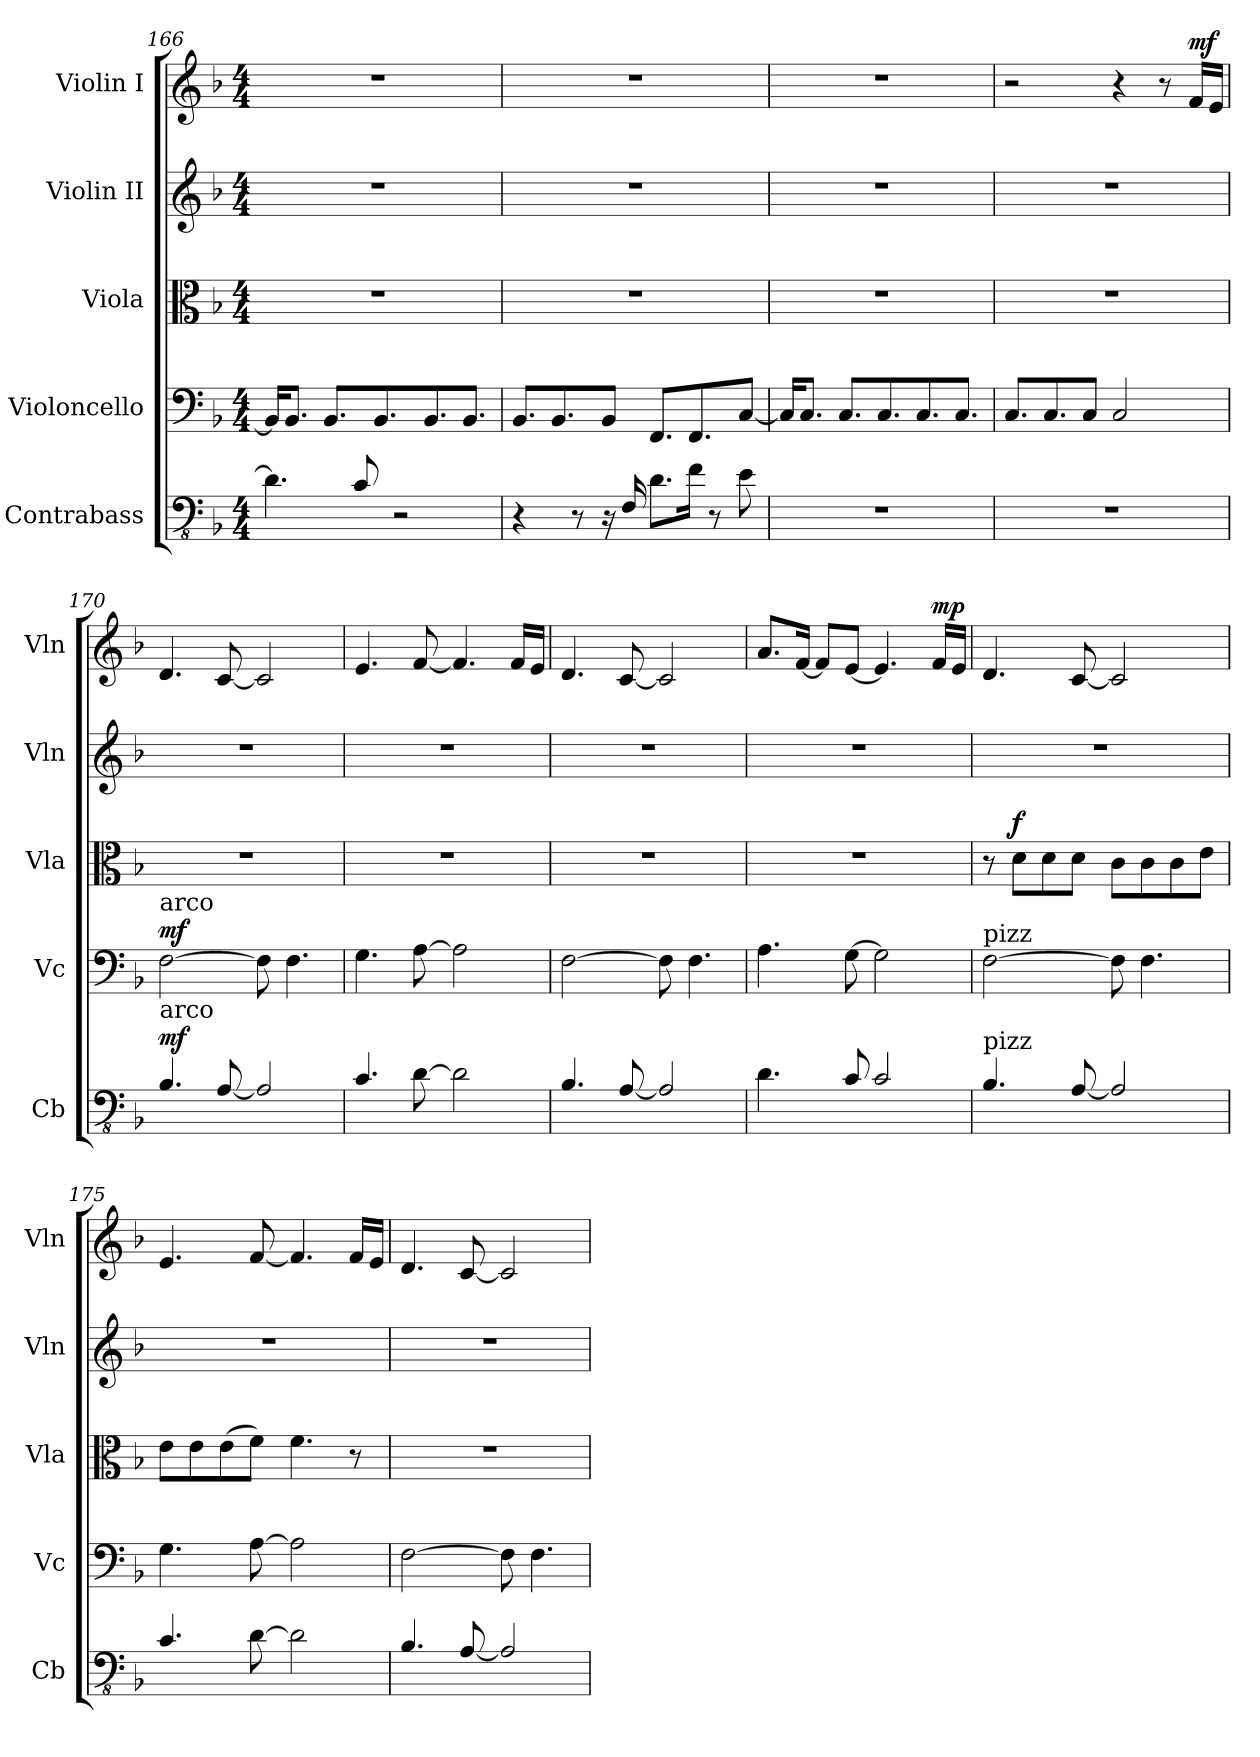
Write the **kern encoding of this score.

**kern	**dynam	**kern	**dynam	**kern	**dynam	**kern	**kern	**dynam
*part5	*part5	*part4	*part4	*part3	*part3	*part2	*part1	*part1
*staff5	*staff5	*staff4	*staff4	*staff3	*staff3	*staff2	*staff1	*staff1
*I"Contrabass	*	*I"Violoncello	*	*I"Viola	*	*I"Violin II	*I"Violin I	*
*I'Cb	*	*I'Vc	*	*I'Vla	*	*I'Vln	*I'Vln	*
*clefFv4	*	*clefF4	*	*clefC3	*	*clefG2	*clefG2	*
*ITrd7c12	*	*	*	*	*	*	*	*
*k[b-]	*	*k[b-]	*	*k[b-]	*	*k[b-]	*k[b-]	*
*M4/4	*	*M4/4	*	*M4/4	*	*M4/4	*M4/4	*
=166	=166	=166	=166	=166	=166	=166	=166	=166
4.DD\]	.	16BB-/KL]	.	1r	.	1r	1r	.
.	.	8.BB-/J	.	.	.	.	.	.
.	.	8.BB-/L	.	.	.	.	.	.
8CC/	.	.	.	.	.	.	.	.
.	.	8.BB-/	.	.	.	.	.	.
2r	.	.	.	.	.	.	.	.
.	.	8.BB-/	.	.	.	.	.	.
.	.	8.BB-/J	.	.	.	.	.	.
=167	=167	=167	=167	=167	=167	=167	=167	=167
4r	.	8.BB-/L	.	1r	.	1r	1r	.
.	.	8.BB-/	.	.	.	.	.	.
8r	.	.	.	.	.	.	.	.
16r	.	8BB-/J	.	.	.	.	.	.
16FFF/	.	.	.	.	.	.	.	.
8.DD\L	.	8.FF/L	.	.	.	.	.	.
16FF\Jk	.	8.FF/	.	.	.	.	.	.
8r	.	.	.	.	.	.	.	.
8EE\	.	[8C/J	.	.	.	.	.	.
!!LO:LB:g=z
=168	=168	=168	=168	=168	=168	=168	=168	=168
1r	.	16C/KL]	.	1r	.	1r	1r	.
.	.	8.C/J	.	.	.	.	.	.
.	.	8.C/L	.	.	.	.	.	.
.	.	8.C/	.	.	.	.	.	.
.	.	8.C/	.	.	.	.	.	.
.	.	8.C/J	.	.	.	.	.	.
=169	=169	=169	=169	=169	=169	=169	=169	=169
1r	.	8.C/L	.	1r	.	1r	2r	.
.	.	8.C/	.	.	.	.	.	.
.	.	8C/J	.	.	.	.	.	.
.	.	2C/	.	.	.	.	4r	.
.	.	.	.	.	.	.	8r	.
*	*	*	*	*	*	*	*MM112	*
!	!	!	!	!	!	!	!	!LO:DY:a
.	.	.	.	.	.	.	16f/LL	mf
.	.	.	.	.	.	.	16e/JJ	.
=170	=170	=170	=170	=170	=170	=170	=170	=170
!	!	!LO:TX:a:t=arco	!	!	!	!	!	!
!LO:TX:a:t=arco	!	!	!	!	!	!	!	!
!	!LO:DY:a	!	!LO:DY:a	!	!	!	!	!
4.BBB-/	mf	[2F\	mf	1r	.	1r	4.d/	.
[8AAA/	.	.	.	.	.	.	[8c/	.
2AAA/]	.	8F\]	.	.	.	.	2c/]	.
.	.	4.F\	.	.	.	.	.	.
=171	=171	=171	=171	=171	=171	=171	=171	=171
4.CC/	.	4.G\	.	1r	.	1r	4.e/	.
[8DD\	.	[8A\	.	.	.	.	[8f/	.
2DD\]	.	2A\]	.	.	.	.	4.f/]	.
.	.	.	.	.	.	.	16f/LL	.
.	.	.	.	.	.	.	16e/JJ	.
=172	=172	=172	=172	=172	=172	=172	=172	=172
4.BBB-/	.	[2F\	.	1r	.	1r	4.d/	.
[8AAA/	.	.	.	.	.	.	[8c/	.
2AAA/]	.	8F\]	.	.	.	.	2c/]	.
.	.	4.F\	.	.	.	.	.	.
=173	=173	=173	=173	=173	=173	=173	=173	=173
4.DD\	.	4.A\	.	1r	.	1r	8.a/L	.
.	.	.	.	.	.	.	[16f/Jk	.
.	.	.	.	.	.	.	8f/L]	.
8CC/	.	[8G\	.	.	.	.	[8e/J	.
2CC/	.	2G\]	.	.	.	.	4.e/]	.
!	!	!	!	!	!	!	!	!LO:DY:a
.	.	.	.	.	.	.	16f/LL	mp
.	.	.	.	.	.	.	16e/JJ	.
!!LO:PB:g=z
=174	=174	=174	=174	=174	=174	=174	=174	=174
!	!	!LO:TX:a:t=pizz	!	!	!	!	!	!
!LO:TX:a:t=pizz	!	!	!	!	!	!	!	!
4.BBB-/	.	[2F\	.	8r	.	1r	4.d/	.
!	!	!	!	!	!LO:DY:a	!	!	!
.	.	.	.	8d\L	f	.	.	.
.	.	.	.	8d\	.	.	.	.
[8AAA/	.	.	.	8d\J	.	.	[8c/	.
2AAA/]	.	8F\]	.	8c\L	.	.	2c/]	.
.	.	4.F\	.	8c\	.	.	.	.
.	.	.	.	8c\	.	.	.	.
.	.	.	.	8e\J	.	.	.	.
=175	=175	=175	=175	=175	=175	=175	=175	=175
4.CC/	.	4.G\	.	8e\L	.	1r	4.e/	.
.	.	.	.	8e\	.	.	.	.
.	.	.	.	(8e\	.	.	.	.
[8DD\	.	[8A\	.	8f\J)	.	.	[8f/	.
2DD\]	.	2A\]	.	4.f\	.	.	4.f/]	.
.	.	.	.	8r	.	.	16f/LL	.
.	.	.	.	.	.	.	16e/JJ	.
=176	=176	=176	=176	=176	=176	=176	=176	=176
4.BBB-/	.	[2F\	.	1r	.	1r	4.d/	.
[8AAA/	.	.	.	.	.	.	[8c/	.
2AAA/]	.	8F\]	.	.	.	.	2c/]	.
.	.	4.F\	.	.	.	.	.	.
=	=	=	=	=	=	=	=	=
*-	*-	*-	*-	*-	*-	*-	*-	*-
